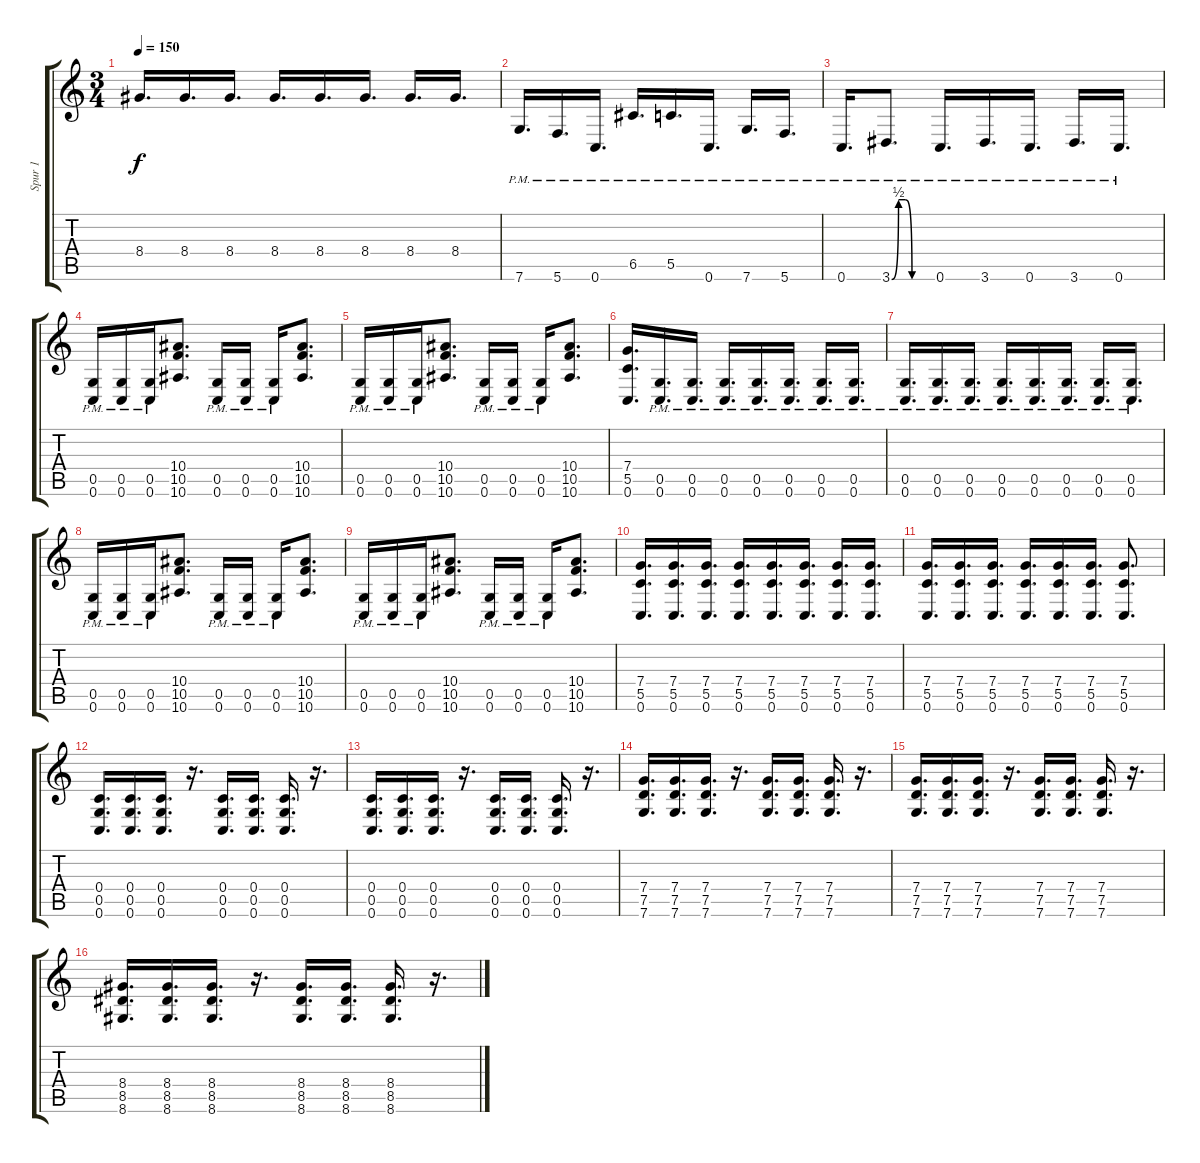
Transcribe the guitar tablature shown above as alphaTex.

\track ("Spur 1" "Spur 1") {instrument overdrivenguitar}
\staff {score tabs}
\tuning (D4 A3 F3 C3 G2 C2) {hide}
\ts (3 4)
\tempo 150
\clef g2
\ks c
8.4.16{d dy f} 8.4.16{d} 8.4.16{d} 8.4.16{d} 8.4.16{d} 8.4.16{d} 8.4.16{d} 8.4.16{d} |
7.6{pm}.16{d} 5.6{pm}.16{d} 0.6{pm}.16{d} 6.5{pm}.16{d} 5.5{pm}.16{d} 0.6{pm}.16{d} 7.6{pm}.16{d} 5.6{pm}.16{d} |
0.6{pm}.16{d} 3.6{be (custom 0 0 10 2 20 2 30 0 60 0) pm}.8{d} 0.6{pm}.16{d} 3.6{pm}.16{d} 0.6{pm}.16{d} 3.6{pm}.16{d} 0.6{pm}.16{d} |
(0.5{pm} 0.6{pm}).16 (0.5{pm} 0.6{pm}).16 (0.5{pm} 0.6{pm}).16 (10.4 10.5 10.6).8{d} (0.5{pm} 0.6{pm}).16 (0.5{pm} 0.6{pm}).16 (0.5{pm} 0.6{pm}).16 (10.4 10.5 10.6).8{d} |
(0.5{pm} 0.6{pm}).16 (0.5{pm} 0.6{pm}).16 (0.5{pm} 0.6{pm}).16 (10.4 10.5 10.6).8{d} (0.5{pm} 0.6{pm}).16 (0.5{pm} 0.6{pm}).16 (0.5{pm} 0.6{pm}).16 (10.4 10.5 10.6).8{d} |
(7.4 5.5 0.6).16{d} (0.5{pm} 0.6{pm}).16{d} (0.5{pm} 0.6{pm}).16{d} (0.5{pm} 0.6{pm}).16{d} (0.5{pm} 0.6{pm}).16{d} (0.5{pm} 0.6{pm}).16{d} (0.5{pm} 0.6{pm}).16{d} (0.5{pm} 0.6{pm}).16{d} |
(0.5{pm} 0.6{pm}).16{d} (0.5{pm} 0.6{pm}).16{d} (0.5{pm} 0.6{pm}).16{d} (0.5{pm} 0.6{pm}).16{d} (0.5{pm} 0.6{pm}).16{d} (0.5{pm} 0.6{pm}).16{d} (0.5{pm} 0.6{pm}).16{d} (0.5{pm} 0.6{pm}).16{d} |
(0.5{pm} 0.6{pm}).16 (0.5{pm} 0.6{pm}).16 (0.5{pm} 0.6{pm}).16 (10.4 10.5 10.6).8{d} (0.5{pm} 0.6{pm}).16 (0.5{pm} 0.6{pm}).16 (0.5{pm} 0.6{pm}).16 (10.4 10.5 10.6).8{d} |
(0.5{pm} 0.6{pm}).16 (0.5{pm} 0.6{pm}).16 (0.5{pm} 0.6{pm}).16 (10.4 10.5 10.6).8{d} (0.5{pm} 0.6{pm}).16 (0.5{pm} 0.6{pm}).16 (0.5{pm} 0.6{pm}).16 (10.4 10.5 10.6).8{d} |
(7.4 5.5 0.6).16{d} (7.4 5.5 0.6).16{d} (7.4 5.5 0.6).16{d} (7.4 5.5 0.6).16{d} (7.4 5.5 0.6).16{d} (7.4 5.5 0.6).16{d} (7.4 5.5 0.6).16{d} (7.4 5.5 0.6).16{d} |
(7.4 5.5 0.6).16{d} (7.4 5.5 0.6).16{d} (7.4 5.5 0.6).16{d} (7.4 5.5 0.6).16{d} (7.4 5.5 0.6).16{d} (7.4 5.5 0.6).16{d} (7.4 5.5 0.6).8{d} |
(0.4 0.5 0.6).16{d} (0.4 0.5 0.6).16{d} (0.4 0.5 0.6).16{d} r.16{d} (0.4 0.5 0.6).16{d} (0.4 0.5 0.6).16{d} (0.4 0.5 0.6).16{d} r.16{d} |
(0.4 0.5 0.6).16{d} (0.4 0.5 0.6).16{d} (0.4 0.5 0.6).16{d} r.16{d} (0.4 0.5 0.6).16{d} (0.4 0.5 0.6).16{d} (0.4 0.5 0.6).16{d} r.16{d} |
(7.4 7.5 7.6).16{d} (7.4 7.5 7.6).16{d} (7.4 7.5 7.6).16{d} r.16{d} (7.4 7.5 7.6).16{d} (7.4 7.5 7.6).16{d} (7.4 7.5 7.6).16{d} r.16{d} |
(7.4 7.5 7.6).16{d} (7.4 7.5 7.6).16{d} (7.4 7.5 7.6).16{d} r.16{d} (7.4 7.5 7.6).16{d} (7.4 7.5 7.6).16{d} (7.4 7.5 7.6).16{d} r.16{d} |
(8.4 8.5 8.6).16{d} (8.4 8.5 8.6).16{d} (8.4 8.5 8.6).16{d} r.16{d} (8.4 8.5 8.6).16{d} (8.4 8.5 8.6).16{d} (8.4 8.5 8.6).16{d} r.16{d}
